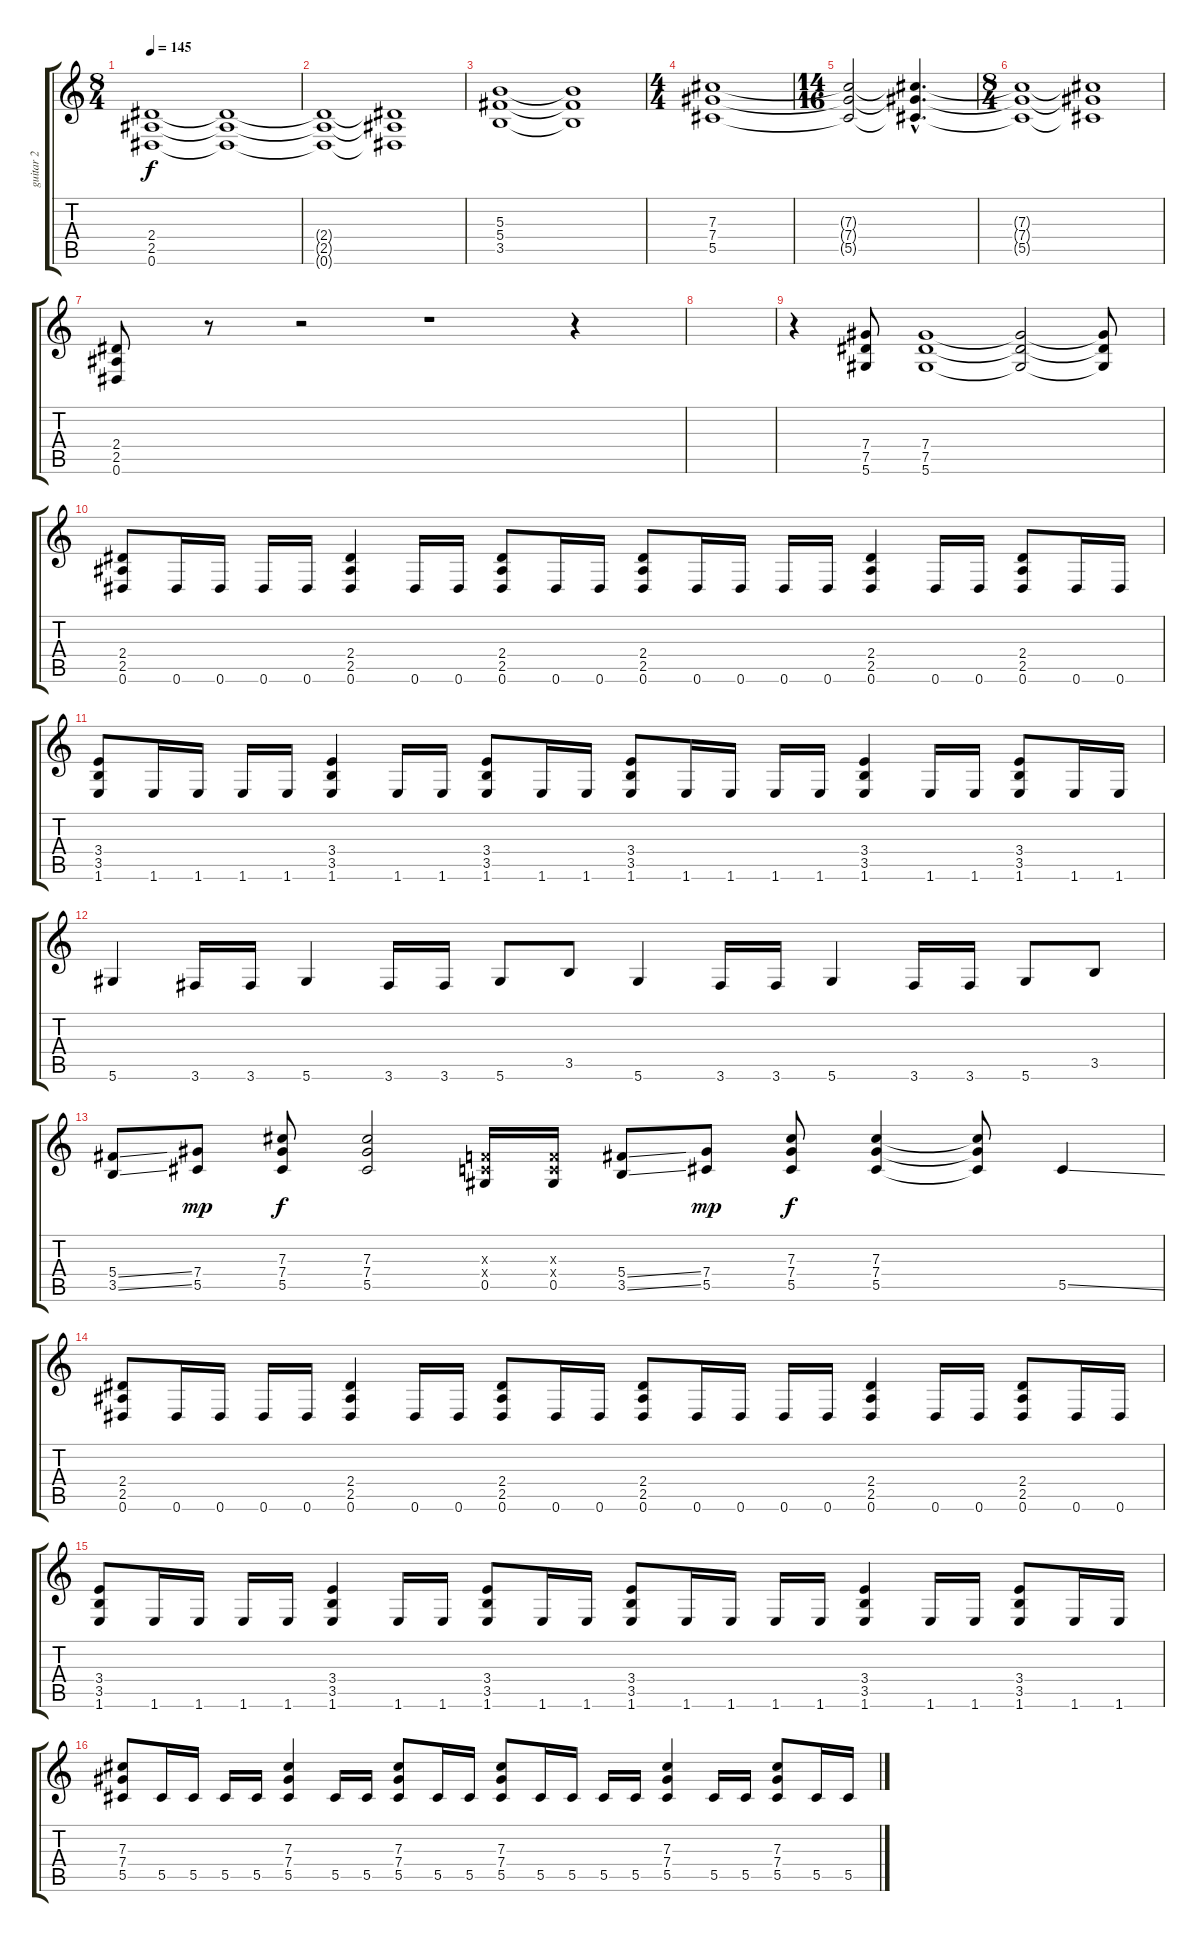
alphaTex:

\track ("guitar 2" "guitar 2") {instrument distortionguitar}
\staff {score tabs}
\tuning (Eb4 Bb3 Gb3 Db3 Ab2 Eb2) {hide}
\ts (8 4)
\tempo 145
\clef g2
\ks c
(2.4 2.5 0.6).1{dy f instrument distortionguitar} (2.4{t} 2.5{t} 0.6{t}).1 |
(2.4{t} 2.5{t} 0.6{t}).1 (2.4{t} 2.5{t} 0.6{t}).1 |
(5.3 5.4 3.5).1 (5.3{t} 5.4{t} 3.5{t}).1 |
\ts (4 4)
(7.3 7.4 5.5).1 |
\ts (14 16)
(7.3{t} 7.4{t} 5.5{t}).2 (7.3{hac t} 7.4{hac t} 5.5{hac t}).4{d} |
\ts (8 4)
(7.3{t} 7.4{t} 5.5{t}).1 (7.3{t} 7.4{t} 5.5{t}).1 |
(2.4 2.5 0.6).8 r.8 r.2 r.1 r.4 |
|
r.4 (7.4 7.5 5.6).8 (7.4 7.5 5.6).1 (7.4{t} 7.5{t} 5.6{t}).2 (7.4{t} 7.5{t} 5.6{t}).8 |
(2.4 2.5 0.6).8 0.6.16 0.6.16 0.6.16 0.6.16 (2.4 2.5 0.6).4 0.6.16 0.6.16 (2.4 2.5 0.6).8 0.6.16 0.6.16 (2.4 2.5 0.6).8 0.6.16 0.6.16 0.6.16 0.6.16 (2.4 2.5 0.6).4 0.6.16 0.6.16 (2.4 2.5 0.6).8 0.6.16 0.6.16 |
(3.4 3.5 1.6).8 1.6.16 1.6.16 1.6.16 1.6.16 (3.4 3.5 1.6).4 1.6.16 1.6.16 (3.4 3.5 1.6).8 1.6.16 1.6.16 (3.4 3.5 1.6).8 1.6.16 1.6.16 1.6.16 1.6.16 (3.4 3.5 1.6).4 1.6.16 1.6.16 (3.4 3.5 1.6).8 1.6.16 1.6.16 |
5.6.4 3.6.16 3.6.16 5.6.4 3.6.16 3.6.16 5.6.8 3.5.8 5.6.4 3.6.16 3.6.16 5.6.4 3.6.16 3.6.16 5.6.8 3.5.8 |
(5.4{ss} 3.5{ss}).8 (7.4 5.5).8{dy mp} (7.3 7.4 5.5).8{dy f} (7.3 7.4 5.5).2 (-1.3{x} -1.4{x} 0.5).16 (-1.3{x} -1.4{x} 0.5).16 (5.4{ss} 3.5{ss}).8 (7.4 5.5).8{dy mp} (7.3 7.4 5.5).8{dy f} (7.3 7.4 5.5).4 (7.3{t} 7.4{t} 5.5{t}).8 5.5{ss}.4 |
(2.4 2.5 0.6).8 0.6.16 0.6.16 0.6.16 0.6.16 (2.4 2.5 0.6).4 0.6.16 0.6.16 (2.4 2.5 0.6).8 0.6.16 0.6.16 (2.4 2.5 0.6).8 0.6.16 0.6.16 0.6.16 0.6.16 (2.4 2.5 0.6).4 0.6.16 0.6.16 (2.4 2.5 0.6).8 0.6.16 0.6.16 |
(3.4 3.5 1.6).8 1.6.16 1.6.16 1.6.16 1.6.16 (3.4 3.5 1.6).4 1.6.16 1.6.16 (3.4 3.5 1.6).8 1.6.16 1.6.16 (3.4 3.5 1.6).8 1.6.16 1.6.16 1.6.16 1.6.16 (3.4 3.5 1.6).4 1.6.16 1.6.16 (3.4 3.5 1.6).8 1.6.16 1.6.16 |
(7.3 7.4 5.5).8 5.5.16 5.5.16 5.5.16 5.5.16 (7.3 7.4 5.5).4 5.5.16 5.5.16 (7.3 7.4 5.5).8 5.5.16 5.5.16 (7.3 7.4 5.5).8 5.5.16 5.5.16 5.5.16 5.5.16 (7.3 7.4 5.5).4 5.5.16 5.5.16 (7.3 7.4 5.5).8 5.5.16 5.5.16
